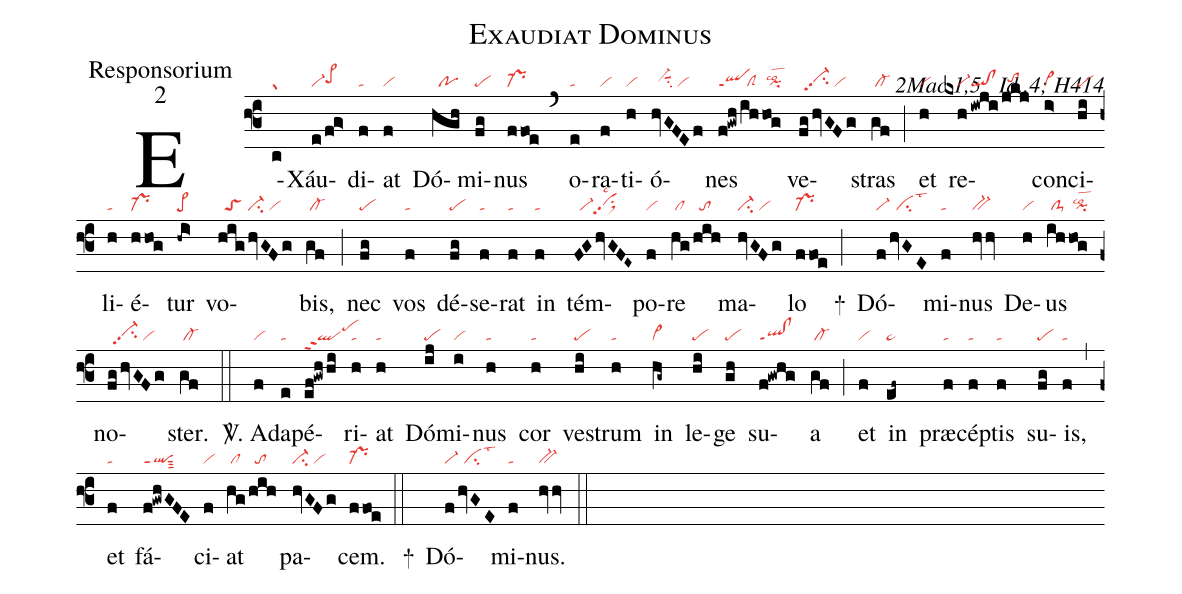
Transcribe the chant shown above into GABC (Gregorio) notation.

name:Exaudiat Dominus;
office-part:Responsorium;
mode:2;
commentary:2Mac 1,5 ꝟ Id.,4; H414;
nabc-lines:1;
%%
(f3)E(c|gr)Xáu(e/fg>|vi-pe>hh)di(f|ta)at(f|vi) Dó(hgh|//po)mi(fg|pe)nus(ffoe|pr-) (`) o(e|ta)ra(f|vi)ti(h|vi)ó(hvGFEf|//vi-hhsuu1su2/vi)nes(f!gwh|qlppt1|/ih|//clS|hog|/pilsco2) ve(fghvGFg|//vi-hhpp2su2/vi)stras(gf|/cl-) (;)
et(h|vi) re(kxh|////vi-|!iwji|ql!cl|/jkj|//tohh)con(i>|vi>)ci(hi|pe)li(h|ta)é(hhog|pr-)tur(-hi>|pe>) vo(hig|//toS|hvGFg|vi-su2/vi)bis,(gf|/cl-) (;)
nec(fg|pe) vos(f|ta) dé(fg|pe)se(f|ta)rat(f|ta) in(f|ta) tém(FGhvGFE~|//vi-vihhpp2su1sux1lsc2)po(f|vi)re(hg|/cl|/hih|//to) ma(hvGFg|vi-su2/vi)lo(ffoe|pr-) (;)
+()
Dó(f|vi-|/hvGE|//cilst3)mi(f|ta)nus(hvv|bv-) De(h|vi)us(ih|/clS-|hog|/pilsco2) no(fghvGFg|//vi-hhpp2su2/vi)ster.(gf|/cl-) (::)
<sp>V/</sp>.
A(f|vi)da(e|ta)pé(ef!gwh/hi|qlppt2pehj)ri(h|ta)at(h|ta) Dó(ij|pe)mi(i|vi)nus(h|ta) cor(h|ta) ve(hi|pe)strum(h|ta) in(hg~|cl~) le(hi|pe)ge(gh|pe) su(f!gwhg|ql!clppt1)a(gf|/cl-) (;) et(f|vi) in(ef~|pe~) præ(f|ta)cép(f|ta)tis(f|ta) su(fg|pe)is,(f|ta) (,) et(f|ta) fá(f!gwhGFE|qlppt1sut3)ci(f|vi)at(hg|/cl|/hih|//to) pa(hvGFg|vi-su2/vi)cem.(ffoe|pr-) (::)

+() Dó(f|vi-|/hvGE|//cilst3)mi(f|ta)nus.(hvv|bv-) (::)
